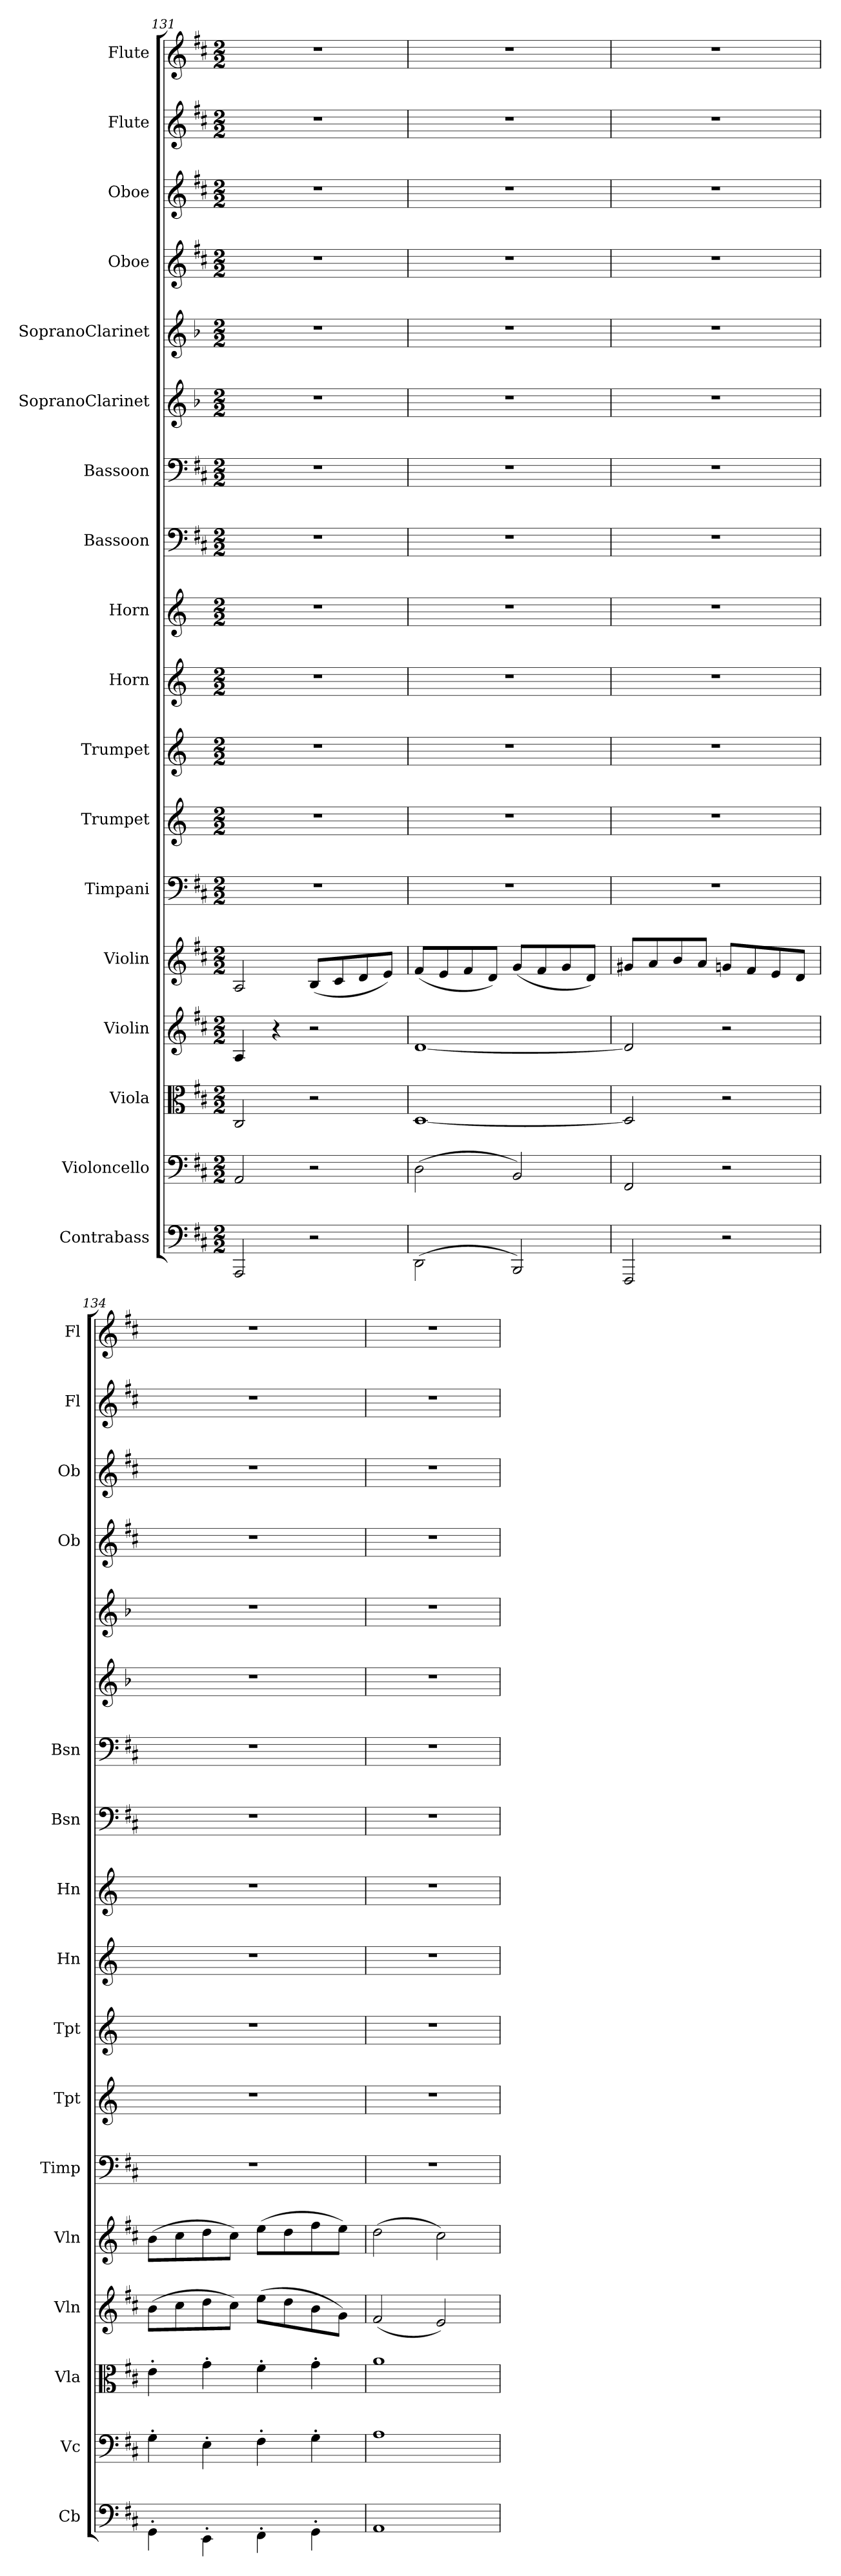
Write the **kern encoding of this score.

**kern	**kern	**kern	**kern	**kern	**kern	**kern	**kern	**kern	**kern	**kern	**kern	**kern	**kern	**kern	**kern	**kern	**kern
*part18	*part17	*part16	*part15	*part14	*part13	*part12	*part11	*part10	*part9	*part8	*part7	*part6	*part5	*part4	*part3	*part2	*part1
*staff18	*staff17	*staff16	*staff15	*staff14	*staff13	*staff12	*staff11	*staff10	*staff9	*staff8	*staff7	*staff6	*staff5	*staff4	*staff3	*staff2	*staff1
*I"Contrabass	*I"Violoncello	*I"Viola	*I"Violin	*I"Violin	*I"Timpani	*I"Trumpet	*I"Trumpet	*I"Horn	*I"Horn	*I"Bassoon	*I"Bassoon	*I"SopranoClarinet	*I"SopranoClarinet	*I"Oboe	*I"Oboe	*I"Flute	*I"Flute
*I'Cb	*I'Vc	*I'Vla	*I'Vln	*I'Vln	*I'Timp	*I'Tpt	*I'Tpt	*I'Hn	*I'Hn	*I'Bsn	*I'Bsn	*	*	*I'Ob	*I'Ob	*I'Fl	*I'Fl
*clefF4	*clefF4	*clefC3	*clefG2	*clefG2	*clefF4	*clefG2	*clefG2	*clefG2	*clefG2	*clefF4	*clefF4	*clefG2	*clefG2	*clefG2	*clefG2	*clefG2	*clefG2
*k[f#c#]	*k[f#c#]	*k[f#c#]	*k[f#c#]	*k[f#c#]	*k[f#c#]	*k[]	*k[]	*k[]	*k[]	*k[f#c#]	*k[f#c#]	*k[b-]	*k[b-]	*k[f#c#]	*k[f#c#]	*k[f#c#]	*k[f#c#]
*M2/2	*M2/2	*M2/2	*M2/2	*M2/2	*M2/2	*M2/2	*M2/2	*M2/2	*M2/2	*M2/2	*M2/2	*M2/2	*M2/2	*M2/2	*M2/2	*M2/2	*M2/2
=131	=131	=131	=131	=131	=131	=131	=131	=131	=131	=131	=131	=131	=131	=131	=131	=131	=131
2AAA/	2AA/	2C#/	4A/	2A/	1r	1r	1r	1r	1r	1r	1r	1r	1r	1r	1r	1r	1r
.	.	.	4r	.	.	.	.	.	.	.	.	.	.	.	.	.	.
2r	2r	2r	2r	(8B/L	.	.	.	.	.	.	.	.	.	.	.	.	.
.	.	.	.	8c#/	.	.	.	.	.	.	.	.	.	.	.	.	.
.	.	.	.	8d/	.	.	.	.	.	.	.	.	.	.	.	.	.
.	.	.	.	8e/J)	.	.	.	.	.	.	.	.	.	.	.	.	.
=132	=132	=132	=132	=132	=132	=132	=132	=132	=132	=132	=132	=132	=132	=132	=132	=132	=132
(2DD\	(2D\	[1D/	[1d/	(8f#/L	1r	1r	1r	1r	1r	1r	1r	1r	1r	1r	1r	1r	1r
.	.	.	.	8e/	.	.	.	.	.	.	.	.	.	.	.	.	.
.	.	.	.	8f#/	.	.	.	.	.	.	.	.	.	.	.	.	.
.	.	.	.	8d/J)	.	.	.	.	.	.	.	.	.	.	.	.	.
2BBB/)	2BB/)	.	.	(8g/L	.	.	.	.	.	.	.	.	.	.	.	.	.
.	.	.	.	8f#/	.	.	.	.	.	.	.	.	.	.	.	.	.
.	.	.	.	8g/	.	.	.	.	.	.	.	.	.	.	.	.	.
.	.	.	.	8d/J)	.	.	.	.	.	.	.	.	.	.	.	.	.
=133	=133	=133	=133	=133	=133	=133	=133	=133	=133	=133	=133	=133	=133	=133	=133	=133	=133
2FFF#/	2FF#/	2D/]	2d/]	8g#X/L	1r	1r	1r	1r	1r	1r	1r	1r	1r	1r	1r	1r	1r
.	.	.	.	8a/	.	.	.	.	.	.	.	.	.	.	.	.	.
.	.	.	.	8b/	.	.	.	.	.	.	.	.	.	.	.	.	.
.	.	.	.	8a/J	.	.	.	.	.	.	.	.	.	.	.	.	.
2r	2r	2r	2r	8gn/L	.	.	.	.	.	.	.	.	.	.	.	.	.
.	.	.	.	8f#/	.	.	.	.	.	.	.	.	.	.	.	.	.
.	.	.	.	8e/	.	.	.	.	.	.	.	.	.	.	.	.	.
.	.	.	.	8d/J	.	.	.	.	.	.	.	.	.	.	.	.	.
=134	=134	=134	=134	=134	=134	=134	=134	=134	=134	=134	=134	=134	=134	=134	=134	=134	=134
4GG'\	4G'\	4e'\	(8b\L	(8b\L	1r	1r	1r	1r	1r	1r	1r	1r	1r	1r	1r	1r	1r
.	.	.	8cc#\	8cc#\	.	.	.	.	.	.	.	.	.	.	.	.	.
4EE'\	4E'\	4g'\	8dd\	8dd\	.	.	.	.	.	.	.	.	.	.	.	.	.
.	.	.	8cc#\J)	8cc#\J)	.	.	.	.	.	.	.	.	.	.	.	.	.
4FF#'\	4F#'\	4f#'\	(8ee\L	(8ee\L	.	.	.	.	.	.	.	.	.	.	.	.	.
.	.	.	8dd\	8dd\	.	.	.	.	.	.	.	.	.	.	.	.	.
4GG'\	4G'\	4g'\	8b\	8ff#\	.	.	.	.	.	.	.	.	.	.	.	.	.
.	.	.	8g\J)	8ee\J)	.	.	.	.	.	.	.	.	.	.	.	.	.
=135	=135	=135	=135	=135	=135	=135	=135	=135	=135	=135	=135	=135	=135	=135	=135	=135	=135
1AA\	1A\	1a\	(2f#/	(2dd\	1r	1r	1r	1r	1r	1r	1r	1r	1r	1r	1r	1r	1r
.	.	.	2e/)	2cc#\)	.	.	.	.	.	.	.	.	.	.	.	.	.
=	=	=	=	=	=	=	=	=	=	=	=	=	=	=	=	=	=
*-	*-	*-	*-	*-	*-	*-	*-	*-	*-	*-	*-	*-	*-	*-	*-	*-	*-
